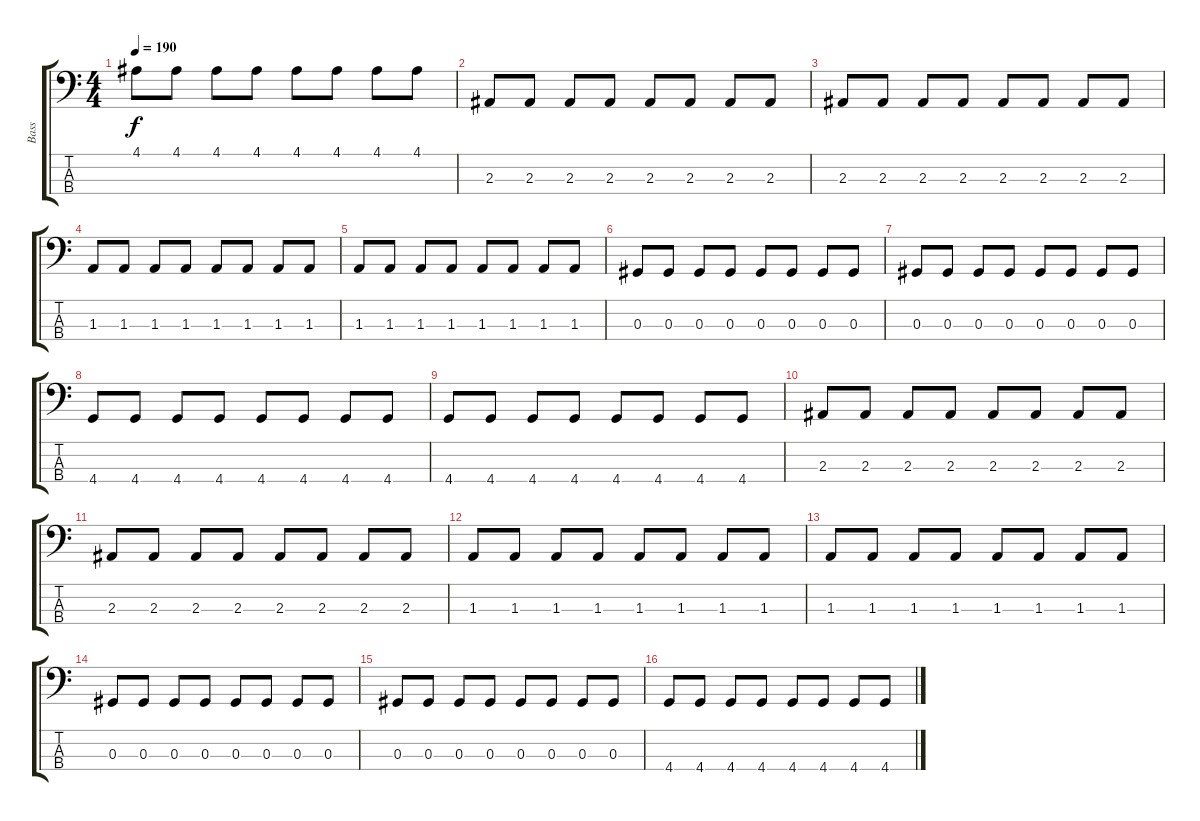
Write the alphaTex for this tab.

\track ("Bass" "Bass") {instrument electricbassfinger}
\staff {score tabs}
\tuning (Gb2 Db2 Ab1 Eb1) {hide}
\ts (4 4)
\tempo 190
\clef f4
\ks c
4.1.8{dy f} 4.1.8 4.1.8 4.1.8 4.1.8 4.1.8 4.1.8 4.1.8 |
2.3.8 2.3.8 2.3.8 2.3.8 2.3.8 2.3.8 2.3.8 2.3.8 |
2.3.8 2.3.8 2.3.8 2.3.8 2.3.8 2.3.8 2.3.8 2.3.8 |
1.3.8 1.3.8 1.3.8 1.3.8 1.3.8 1.3.8 1.3.8 1.3.8 |
1.3.8 1.3.8 1.3.8 1.3.8 1.3.8 1.3.8 1.3.8 1.3.8 |
0.3.8 0.3.8 0.3.8 0.3.8 0.3.8 0.3.8 0.3.8 0.3.8 |
0.3.8 0.3.8 0.3.8 0.3.8 0.3.8 0.3.8 0.3.8 0.3.8 |
4.4.8 4.4.8 4.4.8 4.4.8 4.4.8 4.4.8 4.4.8 4.4.8 |
4.4.8 4.4.8 4.4.8 4.4.8 4.4.8 4.4.8 4.4.8 4.4.8 |
2.3.8 2.3.8 2.3.8 2.3.8 2.3.8 2.3.8 2.3.8 2.3.8 |
2.3.8 2.3.8 2.3.8 2.3.8 2.3.8 2.3.8 2.3.8 2.3.8 |
1.3.8 1.3.8 1.3.8 1.3.8 1.3.8 1.3.8 1.3.8 1.3.8 |
1.3.8 1.3.8 1.3.8 1.3.8 1.3.8 1.3.8 1.3.8 1.3.8 |
0.3.8 0.3.8 0.3.8 0.3.8 0.3.8 0.3.8 0.3.8 0.3.8 |
0.3.8 0.3.8 0.3.8 0.3.8 0.3.8 0.3.8 0.3.8 0.3.8 |
4.4.8 4.4.8 4.4.8 4.4.8 4.4.8 4.4.8 4.4.8 4.4.8
